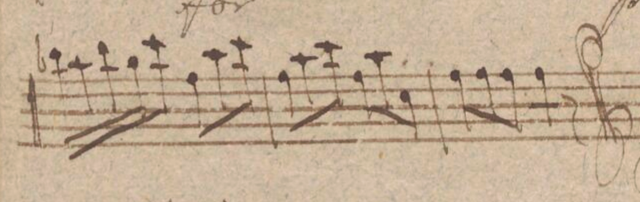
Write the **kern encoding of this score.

**kern	**dynam
*I"Clarinetto Primo Solo in B	*
*clefG2	*
*k[f#c#g#d#]	*
*met(c)	*
*M6/8	*
16aanX\LL	.
16gg#\	.
16aa\	.
16ff#\J	.
8bb\J	.
8ee\L	.
8gg#\	.
8bb\J	.
=304	=304
8ee\L	.
8gg#\	.
8bb\J	.
8ee\L	.
8gg#\	.
8b\J	.
=305	=305
8ee\L	.
8ee\	.
8ee\J	.
4ee\	.
8r	.
==	==
*-	*-
